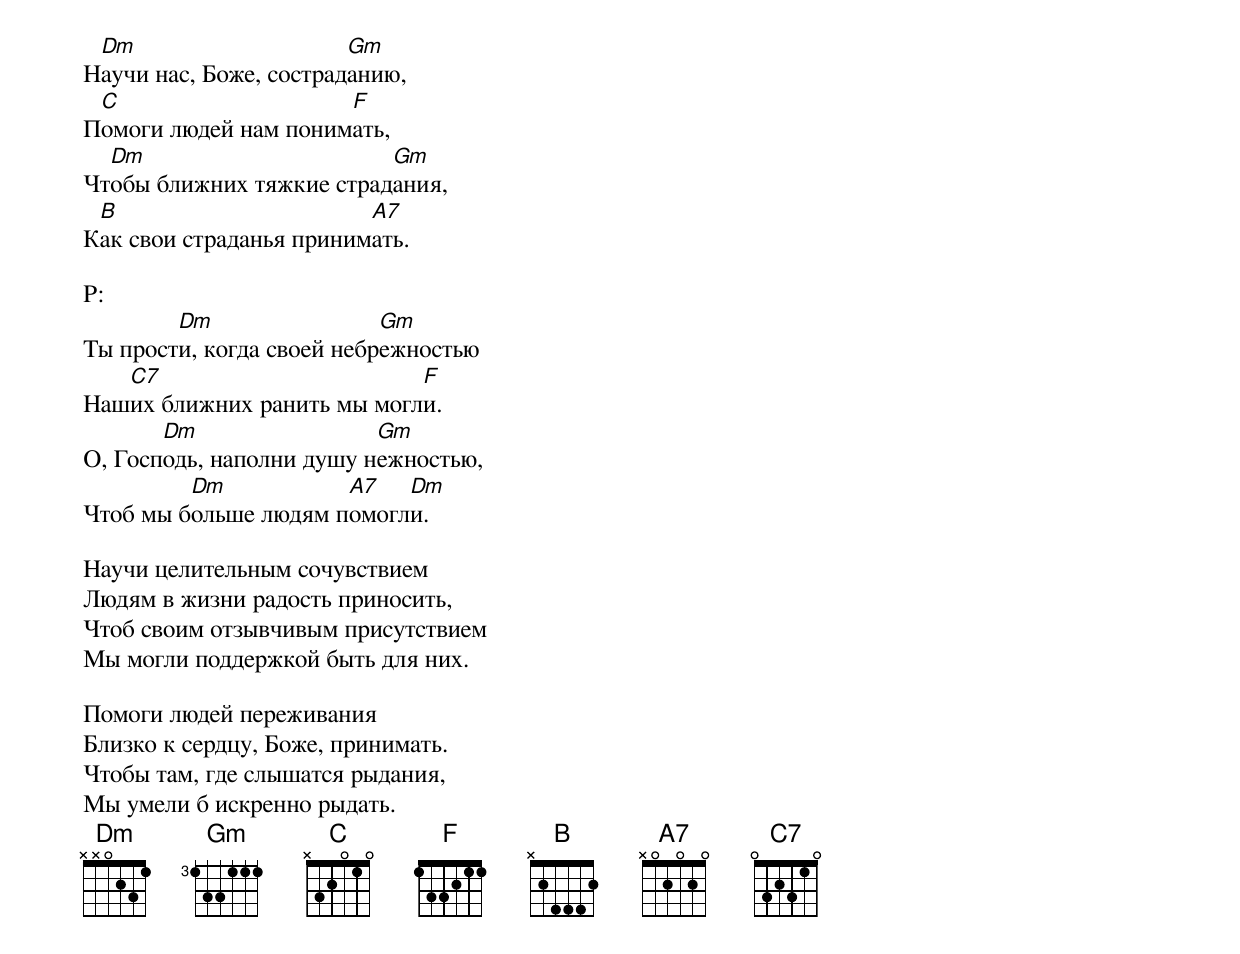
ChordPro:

Н[Dm]аучи нас, Боже, сострад[Gm]анию,
П[C]омоги людей нам поним[F]ать,
Чт[Dm]обы ближних тяжкие страд[Gm]ания,
К[B]ак свои страданья приним[A7]ать.

P:
Ты прост[Dm]и, когда своей небр[Gm]ежностью
Наш[C7]их ближних ранить мы могл[F]и.
О, Госп[Dm]одь, наполни душу н[Gm]ежностью,
Чтоб мы б[Dm]ольше людям п[A7]омогл[Dm]и.

Научи целительным сочувствием
Людям в жизни радость приносить,
Чтоб своим отзывчивым присутствием
Мы могли поддержкой быть для них.

Помоги людей переживания
Близко к сердцу, Боже, принимать.
Чтобы там, где слышатся рыдания,
Мы умели б искренно рыдать.
